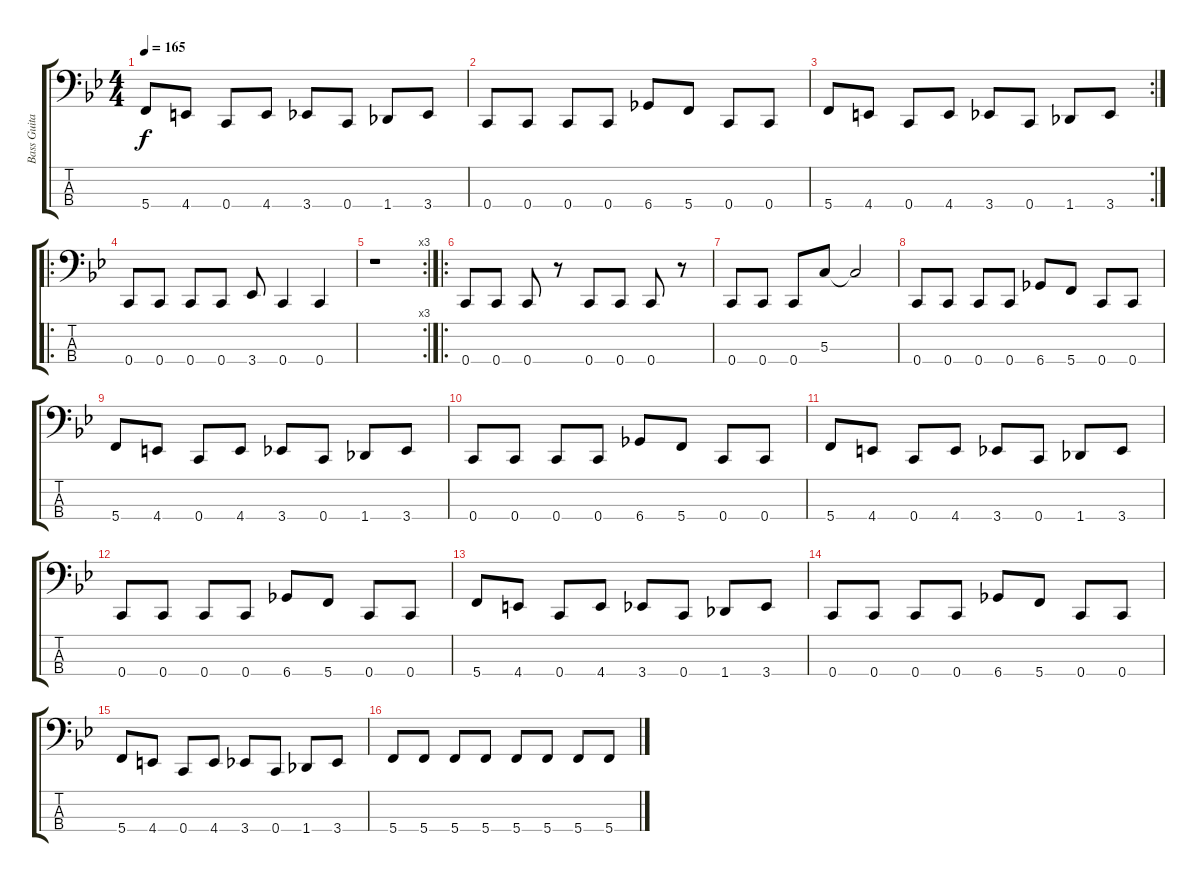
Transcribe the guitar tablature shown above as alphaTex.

\track ("Bass Guitar" "Bass Guita") {instrument electricbassfinger}
\staff {score tabs}
\tuning (F2 C2 G1 C1) {hide}
\ts (4 4)
\tempo 165
\clef f4
\ks bb
5.4.8{dy f} 4.4.8 0.4.8 4.4.8 3.4.8 0.4.8 1.4.8 3.4.8 |
0.4.8 0.4.8 0.4.8 0.4.8 6.4.8 5.4.8 0.4.8 0.4.8 |
\rc 2
5.4.8 4.4.8 0.4.8 4.4.8 3.4.8 0.4.8 1.4.8 3.4.8 |
\ro
0.4.8 0.4.8 0.4.8 0.4.8 3.4.8 0.4.4 0.4.4 |
\rc 3
r.1 |
\ro
0.4.8 0.4.8 0.4.8 r.8 0.4.8 0.4.8 0.4.8 r.8 |
0.4.8 0.4.8 0.4.8 5.3.8 5.3{t}.2 |
0.4.8 0.4.8 0.4.8 0.4.8 6.4.8 5.4.8 0.4.8 0.4.8 |
5.4.8 4.4.8 0.4.8 4.4.8 3.4.8 0.4.8 1.4.8 3.4.8 |
0.4.8 0.4.8 0.4.8 0.4.8 6.4.8 5.4.8 0.4.8 0.4.8 |
5.4.8 4.4.8 0.4.8 4.4.8 3.4.8 0.4.8 1.4.8 3.4.8 |
0.4.8 0.4.8 0.4.8 0.4.8 6.4.8 5.4.8 0.4.8 0.4.8 |
5.4.8 4.4.8 0.4.8 4.4.8 3.4.8 0.4.8 1.4.8 3.4.8 |
0.4.8 0.4.8 0.4.8 0.4.8 6.4.8 5.4.8 0.4.8 0.4.8 |
5.4.8 4.4.8 0.4.8 4.4.8 3.4.8 0.4.8 1.4.8 3.4.8 |
5.4.8 5.4.8 5.4.8 5.4.8 5.4.8 5.4.8 5.4.8 5.4.8
